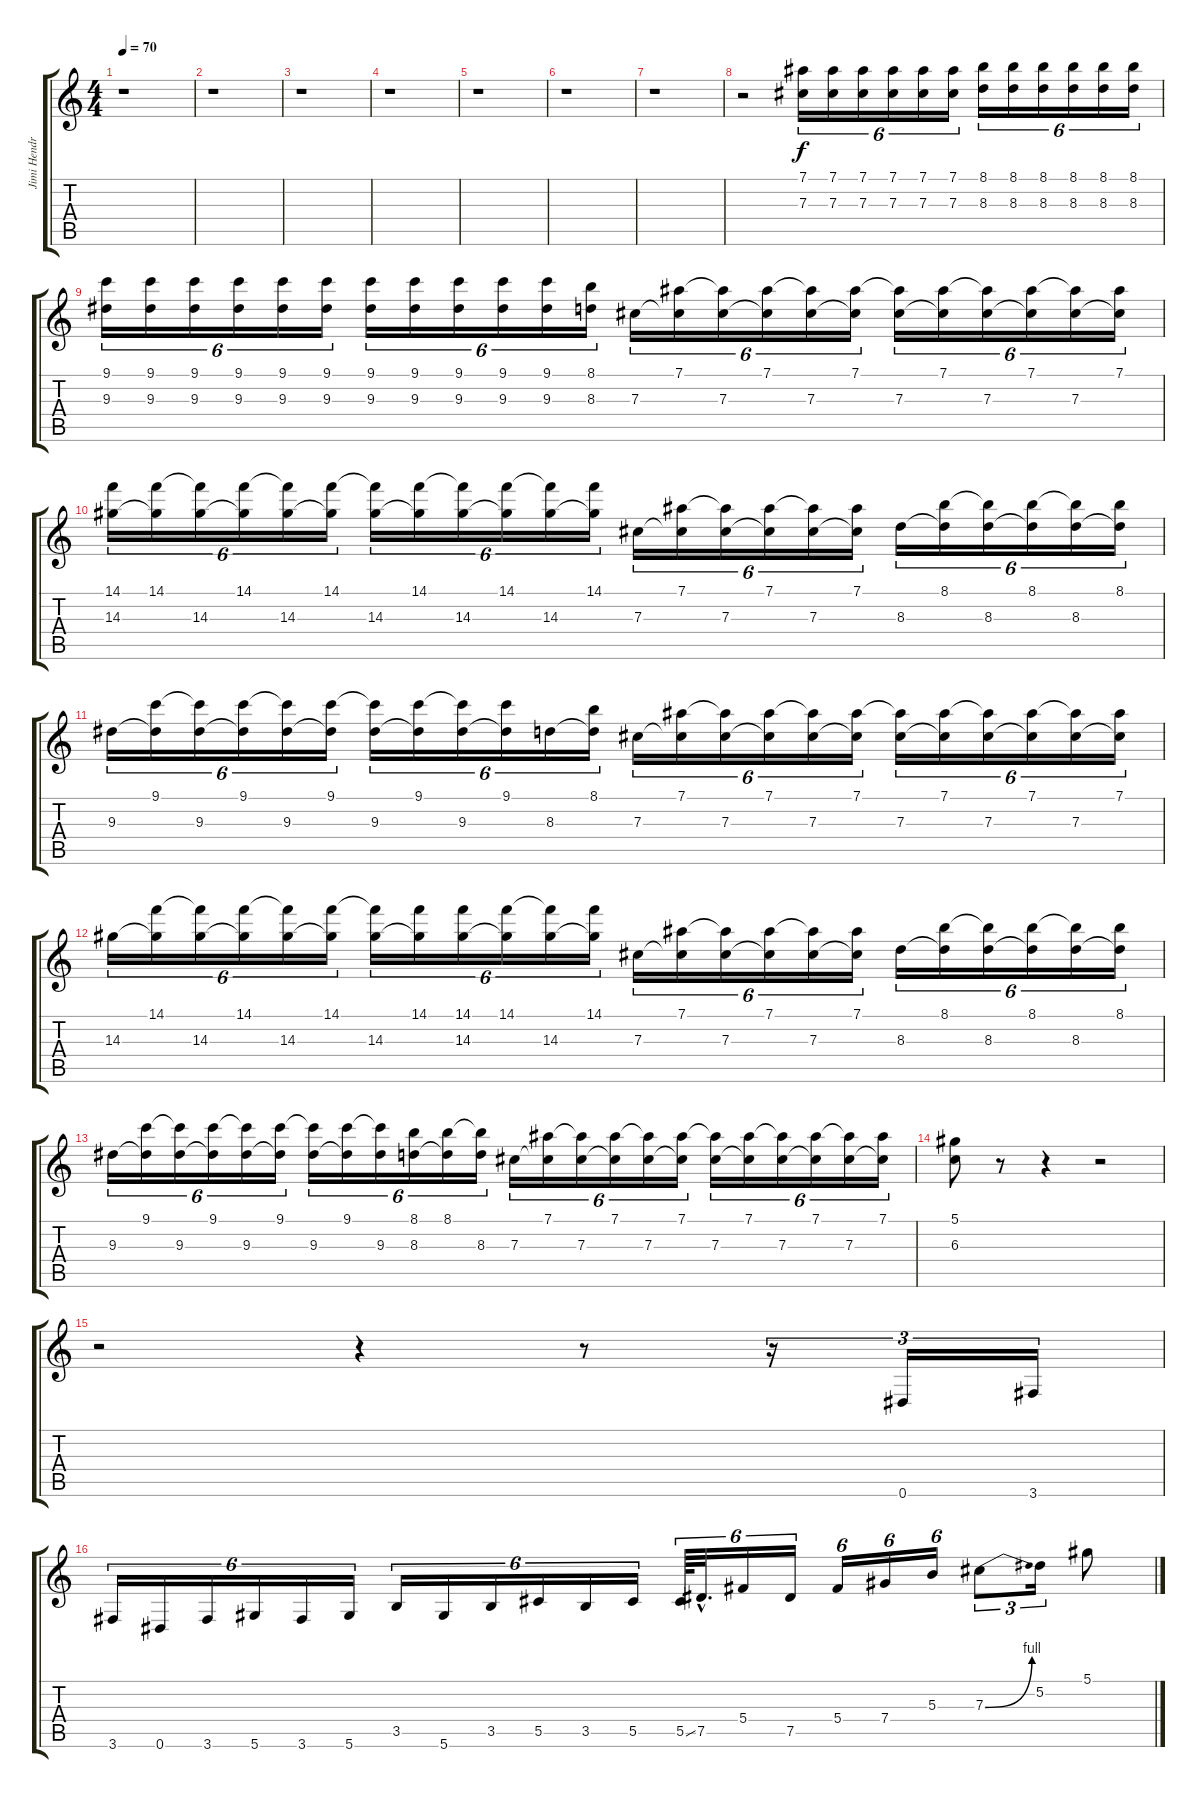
\track ("Jimi Hendrix Solo" "Jimi Hendr") {instrument electricguitarjazz}
\staff {score tabs}
\tuning (Eb4 Bb3 Gb3 Db3 Ab2 Eb2) {hide}
\ts (4 4)
\tempo 70
\clef g2
\ks c
r.1{dy f} |
r.1 |
r.1 |
r.1 |
r.1 |
r.1 |
r.1 |
r.2 (7.1 7.3).16{tu (6 4)} (7.1 7.3).16{tu (6 4)} (7.1 7.3).16{tu (6 4)} (7.1 7.3).16{tu (6 4)} (7.1 7.3).16{tu (6 4)} (7.1 7.3).16{tu (6 4)} (8.1 8.3).16{tu (6 4)} (8.1 8.3).16{tu (6 4)} (8.1 8.3).16{tu (6 4)} (8.1 8.3).16{tu (6 4)} (8.1 8.3).16{tu (6 4)} (8.1 8.3).16{tu (6 4)} |
(9.1 9.3).16{tu (6 4)} (9.1 9.3).16{tu (6 4)} (9.1 9.3).16{tu (6 4)} (9.1 9.3).16{tu (6 4)} (9.1 9.3).16{tu (6 4)} (9.1 9.3).16{tu (6 4)} (9.1 9.3).16{tu (6 4)} (9.1 9.3).16{tu (6 4)} (9.1 9.3).16{tu (6 4)} (9.1 9.3).16{tu (6 4)} (9.1 9.3).16{tu (6 4)} (8.1 8.3).16{tu (6 4)} 7.3.16{tu (6 4)} (7.1 7.3{t}).16{tu (6 4)} (7.1{t} 7.3).16{tu (6 4)} (7.1 7.3{t}).16{tu (6 4)} (7.1{t} 7.3).16{tu (6 4)} (7.1 7.3{t}).16{tu (6 4)} (7.1{t} 7.3).16{tu (6 4)} (7.1 7.3{t}).16{tu (6 4)} (7.1{t} 7.3).16{tu (6 4)} (7.1 7.3{t}).16{tu (6 4)} (7.1{t} 7.3).16{tu (6 4)} (7.1 7.3{t}).16{tu (6 4)} |
(14.1 14.3).16{tu (6 4)} (14.1 14.3{t}).16{tu (6 4)} (14.1{t} 14.3).16{tu (6 4)} (14.1 14.3{t}).16{tu (6 4)} (14.1{t} 14.3).16{tu (6 4)} (14.1 14.3{t}).16{tu (6 4)} (14.1{t} 14.3).16{tu (6 4)} (14.1 14.3{t}).16{tu (6 4)} (14.1{t} 14.3).16{tu (6 4)} (14.1 14.3{t}).16{tu (6 4)} (14.1{t} 14.3).16{tu (6 4)} (14.1 14.3{t}).16{tu (6 4)} 7.3.16{tu (6 4)} (7.1 7.3{t}).16{tu (6 4)} (7.1{t} 7.3).16{tu (6 4)} (7.1 7.3{t}).16{tu (6 4)} (7.1{t} 7.3).16{tu (6 4)} (7.1 7.3{t}).16{tu (6 4)} 8.3.16{tu (6 4)} (8.1 8.3{t}).16{tu (6 4)} (8.1{t} 8.3).16{tu (6 4)} (8.1 8.3{t}).16{tu (6 4)} (8.1{t} 8.3).16{tu (6 4)} (8.1 8.3{t}).16{tu (6 4)} |
9.3.16{tu (6 4)} (9.1 9.3{t}).16{tu (6 4)} (9.1{t} 9.3).16{tu (6 4)} (9.1 9.3{t}).16{tu (6 4)} (9.1{t} 9.3).16{tu (6 4)} (9.1 9.3{t}).16{tu (6 4)} (9.1{t} 9.3).16{tu (6 4)} (9.1 9.3{t}).16{tu (6 4)} (9.1{t} 9.3).16{tu (6 4)} (9.1 9.3{t}).16{tu (6 4)} 8.3.16{tu (6 4)} (8.1 8.3{t}).16{tu (6 4)} 7.3.16{tu (6 4)} (7.1 7.3{t}).16{tu (6 4)} (7.1{t} 7.3).16{tu (6 4)} (7.1 7.3{t}).16{tu (6 4)} (7.1{t} 7.3).16{tu (6 4)} (7.1 7.3{t}).16{tu (6 4)} (7.1{t} 7.3).16{tu (6 4)} (7.1 7.3{t}).16{tu (6 4)} (7.1{t} 7.3).16{tu (6 4)} (7.1 7.3{t}).16{tu (6 4)} (7.1{t} 7.3).16{tu (6 4)} (7.1 7.3{t}).16{tu (6 4)} |
14.3.16{tu (6 4)} (14.1 14.3{t}).16{tu (6 4)} (14.1{t} 14.3).16{tu (6 4)} (14.1 14.3{t}).16{tu (6 4)} (14.1{t} 14.3).16{tu (6 4)} (14.1 14.3{t}).16{tu (6 4)} (14.1{t} 14.3).16{tu (6 4)} (14.1 14.3{t}).16{tu (6 4)} (14.1 14.3).16{tu (6 4)} (14.1 14.3{t}).16{tu (6 4)} (14.1{t} 14.3).16{tu (6 4)} (14.1 14.3{t}).16{tu (6 4)} 7.3.16{tu (6 4)} (7.1 7.3{t}).16{tu (6 4)} (7.1{t} 7.3).16{tu (6 4)} (7.1 7.3{t}).16{tu (6 4)} (7.1{t} 7.3).16{tu (6 4)} (7.1 7.3{t}).16{tu (6 4)} 8.3.16{tu (6 4)} (8.1 8.3{t}).16{tu (6 4)} (8.1{t} 8.3).16{tu (6 4)} (8.1 8.3{t}).16{tu (6 4)} (8.1{t} 8.3).16{tu (6 4)} (8.1 8.3{t}).16{tu (6 4)} |
9.3.16{tu (6 4)} (9.1 9.3{t}).16{tu (6 4)} (9.1{t} 9.3).16{tu (6 4)} (9.1 9.3{t}).16{tu (6 4)} (9.1{t} 9.3).16{tu (6 4)} (9.1 9.3{t}).16{tu (6 4)} (9.1{t} 9.3).16{tu (6 4)} (9.1 9.3{t}).16{tu (6 4)} (9.1{t} 9.3).16{tu (6 4)} (8.1 8.3).16{tu (6 4)} (8.1 8.3{t}).16{tu (6 4)} (8.1{t} 8.3).16{tu (6 4)} 7.3.16{tu (6 4)} (7.1 7.3{t}).16{tu (6 4)} (7.1{t} 7.3).16{tu (6 4)} (7.1 7.3{t}).16{tu (6 4)} (7.1{t} 7.3).16{tu (6 4)} (7.1 7.3{t}).16{tu (6 4)} (7.1{t} 7.3).16{tu (6 4)} (7.1 7.3{t}).16{tu (6 4)} (7.1{t} 7.3).16{tu (6 4)} (7.1 7.3{t}).16{tu (6 4)} (7.1{t} 7.3).16{tu (6 4)} (7.1 7.3{t}).16{tu (6 4)} |
(5.1 6.3).8 r.8 r.4 r.2 |
r.2 r.4 r.8 r.16{tu (3 2) volume 15 instrument overdrivenguitar} 0.6.16{tu (3 2)} 3.6.16{tu (3 2)} |
3.6.16{tu (6 4)} 0.6.16{tu (6 4)} 3.6.16{tu (6 4)} 5.6.16{tu (6 4)} 3.6.16{tu (6 4)} 5.6.16{tu (6 4)} 3.5.16{tu (6 4)} 5.6.16{tu (6 4)} 3.5.16{tu (6 4)} 5.5.16{tu (6 4)} 3.5.16{tu (6 4)} 5.5.16{tu (6 4)} 5.5{ss}.64{tu (6 4)} 7.5{hac}.32{d tu (6 4)} 5.4.16{tu (6 4)} 7.5.16{tu (6 4)} 5.4.16{tu (6 4)} 7.4.16{tu (6 4)} 5.3.16{tu (6 4)} 7.3{be (bend 0 0 60 4)}.8{tu (3 2)} 5.2.16{tu (3 2)} 5.1.8
